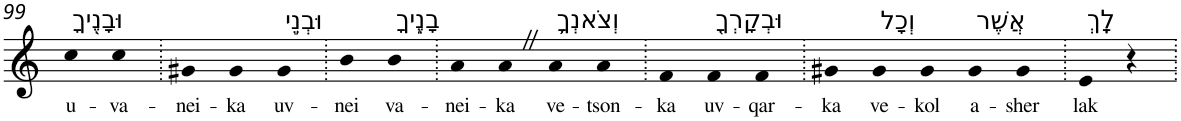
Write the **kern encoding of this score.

**kern	**text
*part1	*part1
*staff1	*staff1
*I"Piano	*
*I'Pno	*
!!LO:PB:g=z
*clefG2	*
*k[]	*
=99	=99
!LO:TX:a:t=וּבָנֶ֖יךָ	!
!	!LO:LY:b
4cc	u-
!	!LO:LY:b
4cc	-va-
=100.	=100.
!	!LO:LY:b
4g#X	-nei-
!	!LO:LY:b
4g#	-ka
!LO:TX:a:t=וּבְנֵ֣י	!
!	!LO:LY:b
4g#	uv-
=101.	=101.
!	!LO:LY:b
4b	-nei
!LO:TX:a:t=בָנֶ֑יךָ	!
!	!LO:LY:b
4b	va-
=102.	=102.
!	!LO:LY:b
4a	-nei-
!	!LO:LY:b
4aZ	-ka
!LO:TX:a:t=וְצֹאנְךָ֥	!
!	!LO:LY:b
4a	ve-
!	!LO:LY:b
4a	-tson-
=103.	=103.
!	!LO:LY:b
4f	-ka
!LO:TX:a:t=וּבְקָרְךָ֖	!
!	!LO:LY:b
4f	uv-
!	!LO:LY:b
4f	-qar-
=104.	=104.
!	!LO:LY:b
4g#X	-ka
!LO:TX:a:t=וְכָל	!
!	!LO:LY:b
4g#	ve-
!	!LO:LY:b
4g#	-kol
!LO:TX:a:t=אֲשֶׁר	!
!	!LO:LY:b
4g#	a-
!	!LO:LY:b
4g#	-sher
=105.	=105.
!LO:TX:a:t=לָֽךְ	!
!	!LO:LY:b
4e	lak
4r	.
=.	=.
*-	*-
